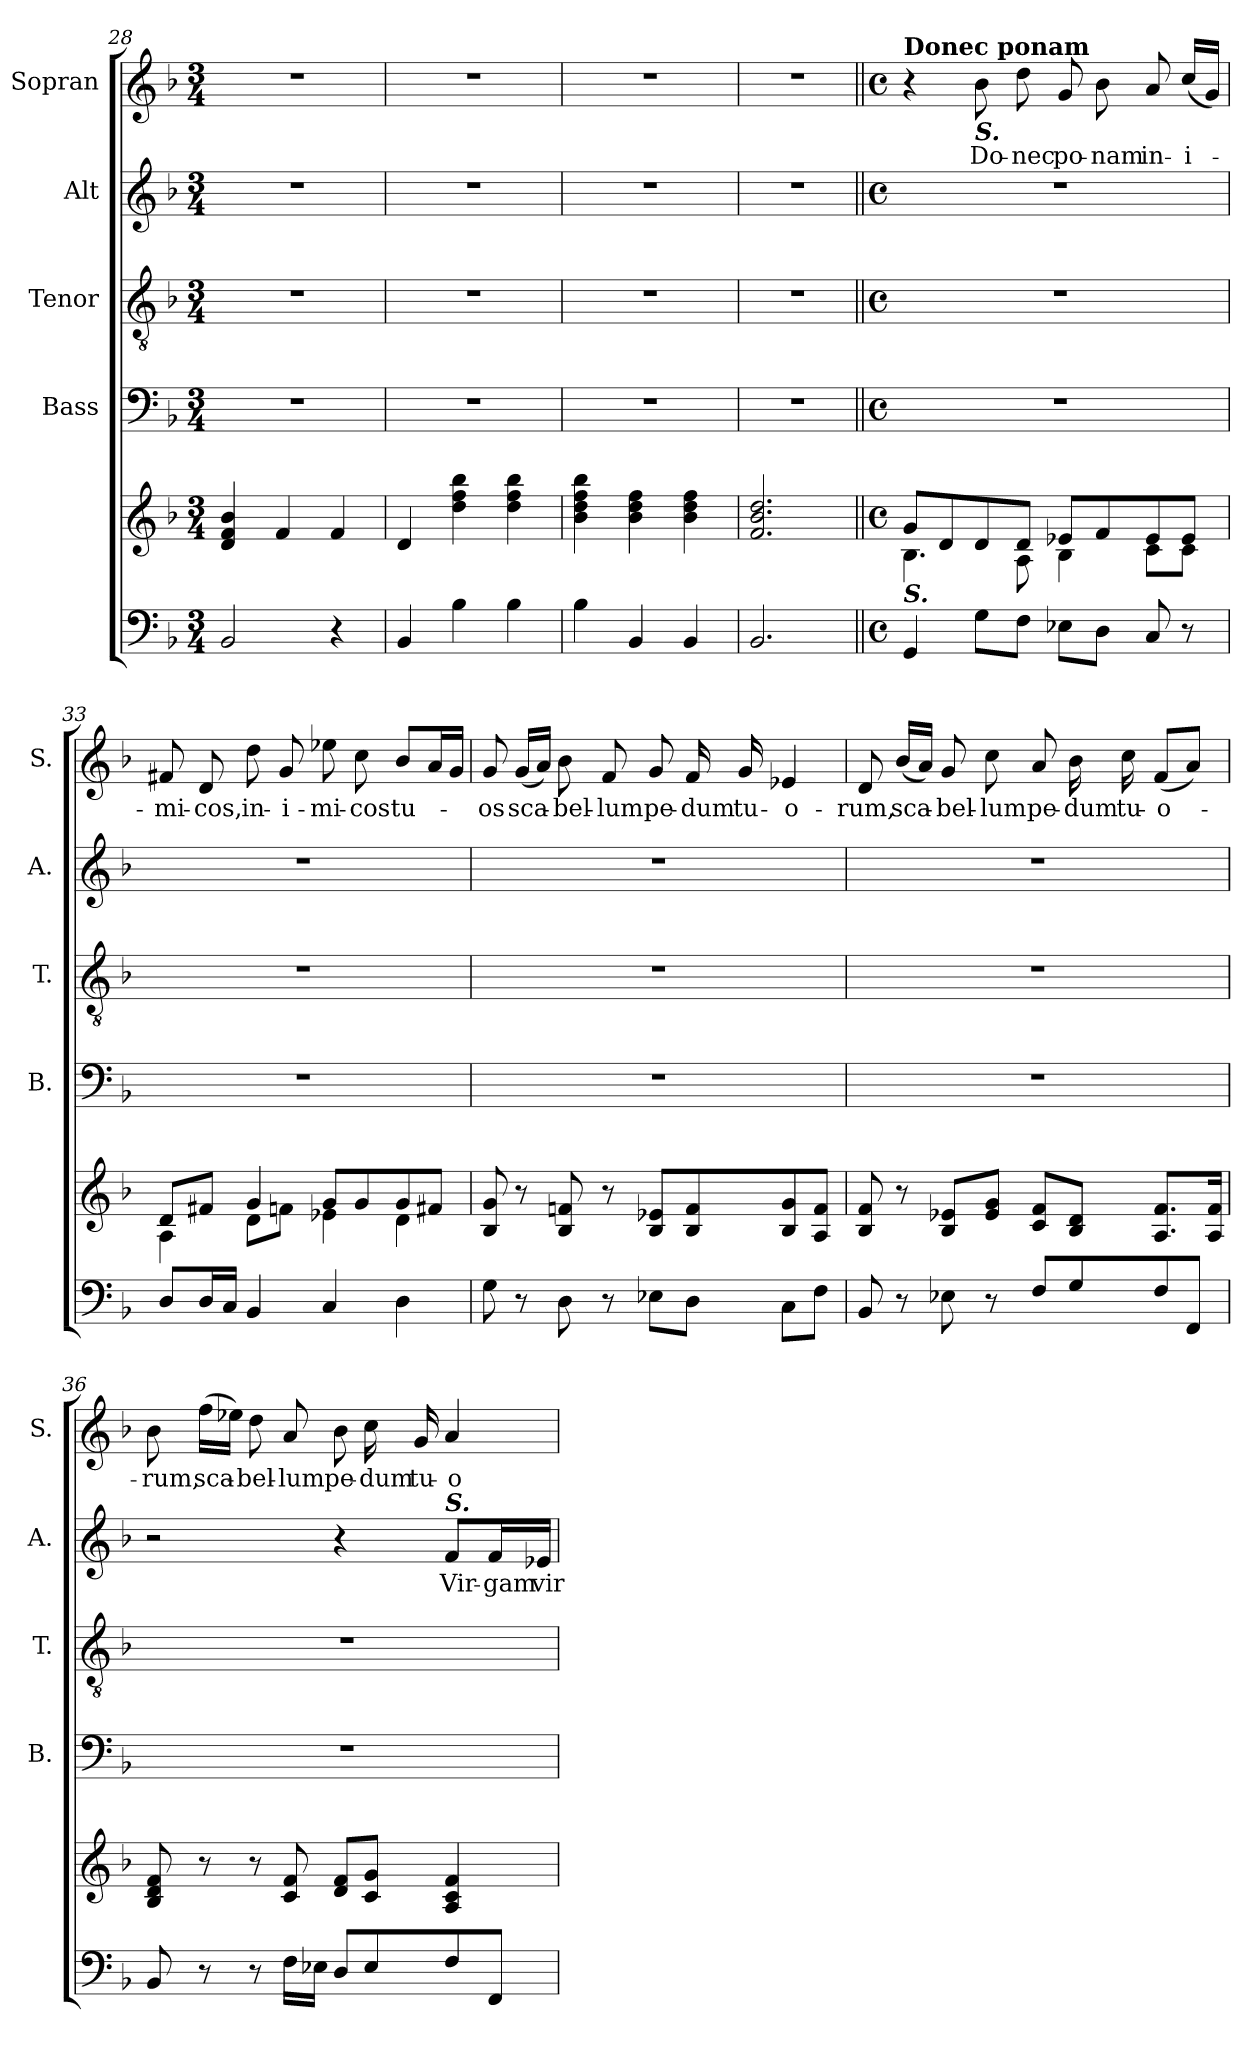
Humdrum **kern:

**kern	**kern	**kern	**kern	**kern	**text	**kern	**text
*part5	*part5	*part4	*part3	*part2	*part2	*part1	*part1
*staff6	*staff5	*staff4	*staff3	*staff2	*staff2	*staff1	*staff1
*	*	*I"Bass	*I"Tenor	*I"Alt	*	*I"Sopran	*
*	*	*I'B.	*I'T.	*I'A.	*	*I'S.	*
*clefF4	*clefG2	*clefF4	*clefGv2	*clefG2	*	*clefG2	*
*k[b-]	*k[b-]	*k[b-]	*k[b-]	*k[b-]	*	*k[b-]	*
*F:	*F:	*F:	*F:	*F:	*	*F:	*
*M3/4	*M3/4	*M3/4	*M3/4	*M3/4	*	*M3/4	*
=28	=28	=28	=28	=28	=28	=28	=28
2BB-/	4d/ 4f/ 4b-/	2.r	2.r	2.r	.	2.r	.
.	4f/	.	.	.	.	.	.
4r	4f/	.	.	.	.	.	.
=29	=29	=29	=29	=29	=29	=29	=29
4BB-/	4d/	2.r	2.r	2.r	.	2.r	.
4B-\	4dd\ 4ff\ 4bb-\	.	.	.	.	.	.
4B-\	4dd\ 4ff\ 4bb-\	.	.	.	.	.	.
=30	=30	=30	=30	=30	=30	=30	=30
4B-\	4b-\ 4dd\ 4ff\ 4bb-\	2.r	2.r	2.r	.	2.r	.
4BB-/	4b-\ 4dd\ 4ff\	.	.	.	.	.	.
4BB-/	4b-\ 4dd\ 4ff\	.	.	.	.	.	.
=31	=31	=31	=31	=31	=31	=31	=31
2.BB-/	2.f/ 2.b-/ 2.dd/	2.r	2.r	2.r	.	2.r	.
=32||	=32||	=32||	=32||	=32||	=32||	=32||	=32||
*M4/4	*M4/4	*M4/4	*M4/4	*M4/4	*	*M4/4	*
*met(c)	*met(c)	*met(c)	*met(c)	*met(c)	*	*met(c)	*
*	*^	*	*	*	*	*	*
!	!	!	!	!	!	!	!LO:TX:a:B:t=Donec ponam	!
!	!LO:TX:b:Bi:t=S.	!	!	!	!	!	!	!
4GG/	8g/L	4.B-\	1r	1r	1r	.	4r	.
.	8d/	.	.	.	.	.	.	.
!	!	!	!	!	!	!	!LO:TX:b:Bi:t=S.	!
!	!	!	!	!	!	!	!	!LO:LY:b
8G\L	8d/	.	.	.	.	.	8b-\	Do-
!	!	!	!	!	!	!	!	!LO:LY:b
8F\J	8d/J	8A\	.	.	.	.	8dd\	-nec
!	!	!	!	!	!	!	!	!LO:LY:b
8E-X\L	8e-X/L	4B-\	.	.	.	.	8g/	po-
!	!	!	!	!	!	!	!	!LO:LY:b
8D\J	8f/	.	.	.	.	.	8b-\	-nam
!	!	!	!	!	!	!	!	!LO:LY:b
8C/	8e-/	8c\L	.	.	.	.	8a/	in-
!	!	!	!	!	!	!	!	!LO:LY:b
8r	8e-/J	8c\J	.	.	.	.	(<16cc/LL	-i-
.	.	.	.	.	.	.	16g/JJ)	.
!!LO:LB:g=z
=33	=33	=33	=33	=33	=33	=33	=33	=33
!	!	!	!	!	!	!	!	!LO:LY:b
8D/L	8d/L	4A\	1r	1r	1r	.	8f#X/	-mi-
!	!	!	!	!	!	!	!	!LO:LY:b
16D/L	8f#X/J	.	.	.	.	.	8d/	-cos,
16C/JJ	.	.	.	.	.	.	.	.
!	!	!	!	!	!	!	!	!LO:LY:b
4BB-/	4g/	8d\L	.	.	.	.	8dd\	in-
!	!	!	!	!	!	!	!	!LO:LY:b
.	.	8f\J	.	.	.	.	8g/	-i-
!	!	!	!	!	!	!	!	!LO:LY:b
4C/	8g/L	4e-X\	.	.	.	.	8ee-X\	-mi-
!	!	!	!	!	!	!	!	!LO:LY:b
.	8g/	.	.	.	.	.	8cc\	-cos
!	!	!	!	!	!	!	!	!LO:LY:b
4D\	8g/	4d\	.	.	.	.	8b-/L	tu-
.	8f#/J	.	.	.	.	.	16a/L	.
.	.	.	.	.	.	.	16g/JJ	.
*	*v	*v	*	*	*	*	*	*
=34	=34	=34	=34	=34	=34	=34	=34
!	!	!	!	!	!	!	!LO:LY:b
8G\	8B-/ 8g/	1r	1r	1r	.	8g/	-os
!	!	!	!	!	!	!	!LO:LY:b
8r	8r	.	.	.	.	(<16g/LL	sca-
.	.	.	.	.	.	16a/JJ)	.
!	!	!	!	!	!	!	!LO:LY:b
8D\	8B-/ 8fn/	.	.	.	.	8b-\	-bel-
!	!	!	!	!	!	!	!LO:LY:b
8r	8r	.	.	.	.	8f/	-lum
!	!	!	!	!	!	!	!LO:LY:b
8E-X\L	8B-/ 8e-X/L	.	.	.	.	8g/	pe-
!	!	!	!	!	!	!	!LO:LY:b
8D\J	8B-/ 8f/	.	.	.	.	16f/	-dum
!	!	!	!	!	!	!	!LO:LY:b
.	.	.	.	.	.	16g/	tu-
!	!	!	!	!	!	!	!LO:LY:b
8C\L	8B-/ 8g/	.	.	.	.	4e-X/	-o-
8F\J	8A/ 8f/J	.	.	.	.	.	.
=35	=35	=35	=35	=35	=35	=35	=35
!	!	!	!	!	!	!	!LO:LY:b
8BB-/	8B-/ 8f/	1r	1r	1r	.	8d/	-rum,
!	!	!	!	!	!	!	!LO:LY:b
8r	8r	.	.	.	.	(<16b-/LL	sca-
.	.	.	.	.	.	16a/JJ)	.
!	!	!	!	!	!	!	!LO:LY:b
8E-X\	8B-/ 8e-X/L	.	.	.	.	8g/	-bel-
!	!	!	!	!	!	!	!LO:LY:b
8r	8e-/ 8g/J	.	.	.	.	8cc\	-lum
!	!	!	!	!	!	!	!LO:LY:b
8F/L	8c/ 8f/L	.	.	.	.	8a/	pe-
!	!	!	!	!	!	!	!LO:LY:b
8G/	8B-/ 8d/J	.	.	.	.	16b-\	-dum
!	!	!	!	!	!	!	!LO:LY:b
.	.	.	.	.	.	16cc\	tu-
!	!	!	!	!	!	!	!LO:LY:b
8F/	8.A/ 8.f/L	.	.	.	.	(<8f/L	-o-
8FF/J	.	.	.	.	.	8a/J)	.
.	16A/ 16f/Jk	.	.	.	.	.	.
!!LO:PB:g=z
=36	=36	=36	=36	=36	=36	=36	=36
!	!	!	!	!	!	!	!LO:LY:b
8BB-/	8B-/ 8d/ 8f/	1r	1r	2r	.	8b-\	-rum,
!	!	!	!	!	!	!	!LO:LY:b
8r	8r	.	.	.	.	(>16ff\LL	sca-
.	.	.	.	.	.	16ee-X\JJ)	.
!	!	!	!	!	!	!	!LO:LY:b
8r	8r	.	.	.	.	8dd\	-bel-
!	!	!	!	!	!	!	!LO:LY:b
16F\LL	8c/ 8f/	.	.	.	.	8a/	-lum
16E-X\JJ	.	.	.	.	.	.	.
!	!	!	!	!	!	!	!LO:LY:b
8D/L	8d/ 8f/L	.	.	4r	.	8b-\	pe-
!	!	!	!	!	!	!	!LO:LY:b
8E-/	8c/ 8g/J	.	.	.	.	16cc\	-dum
!	!	!	!	!	!	!	!LO:LY:b
.	.	.	.	.	.	16g/	tu-
!	!	!	!	!LO:TX:a:Bi:t=S.	!	!	!
!	!	!	!	!	!LO:LY:b	!	!LO:LY:b
8F/	4A/ 4c/ 4f/	.	.	8f/L	Vir-	4a/	-o-
!	!	!	!	!	!LO:LY:b	!	!
8FF/J	.	.	.	16f/L	-gam	.	.
!	!	!	!	!	!LO:LY:b	!	!
.	.	.	.	16e-X/JJ	vir-	.	.
=	=	=	=	=	=	=	=
*-	*-	*-	*-	*-	*-	*-	*-
